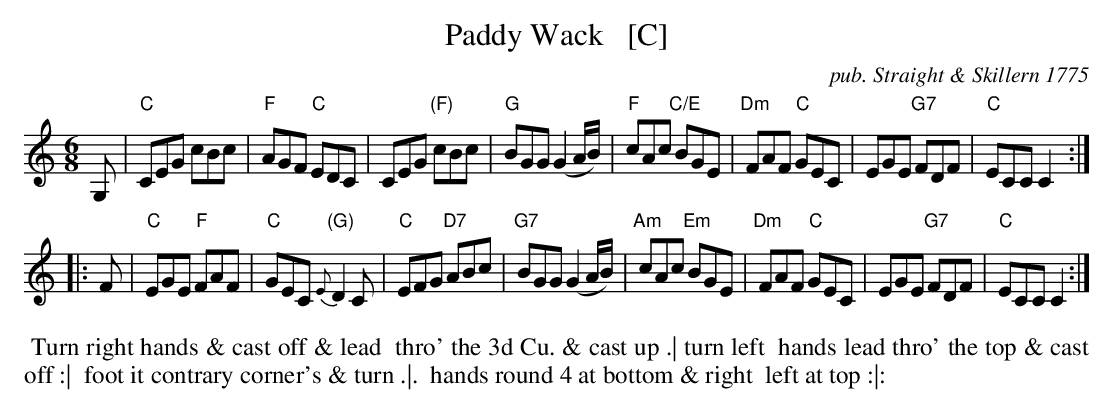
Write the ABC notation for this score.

X:1
T: Paddy Wack   [C]
O: pub. Straight & Skillern 1775
M: 6/8
L: 1/8
K: C
G, |\
"C"CEG cBc | "F"AGF "C"EDC | CEG "(F)"cBc | "G"BGG (G2A/B/) |\
"F"cAc "C/E"BGE | "Dm"FAF "C"GEC | EGE "G7"FDF | "C"ECC C2 :|
|: F |\
"C"EGE "F"FAF | "C"GEC "(G)"{E}D2C | "C"EFG "D7"ABc | "G7"BGG (G2A/B/) |\
"Am"cAc "Em"BGE | "Dm"FAF "C"GEC | EGE "G7"FDF | "C"ECC C2 :|
